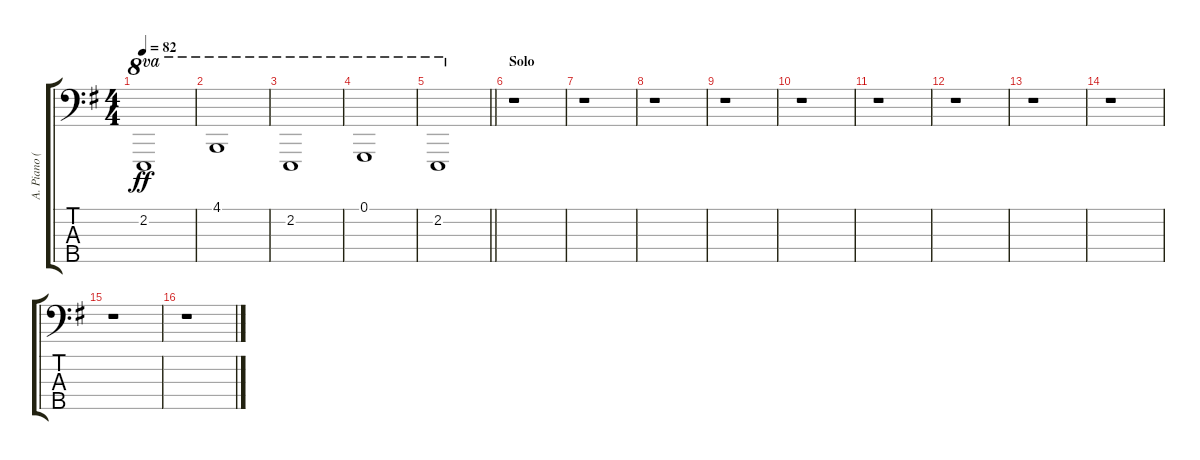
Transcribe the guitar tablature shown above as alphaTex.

\track ("A. Piano (Left Hand)" "A. Piano (") {instrument acousticgrandpiano}
\staff {score tabs}
\tuning (G2 D2 A1 E1 B0) {hide}
\ts (4 4)
\tempo 82
\clef f4
\ks g
2.2.1{ot 8va dy ff} |
4.1.1{ot 8va} |
2.2.1{ot 8va} |
0.1.1{ot 8va} |
\barLineRight lightlight
2.2.1{ot 8va} |
\section ("" "Solo")
r.1 |
r.1 |
r.1 |
r.1 |
r.1 |
r.1 |
r.1 |
r.1 |
r.1 |
r.1 |
r.1
